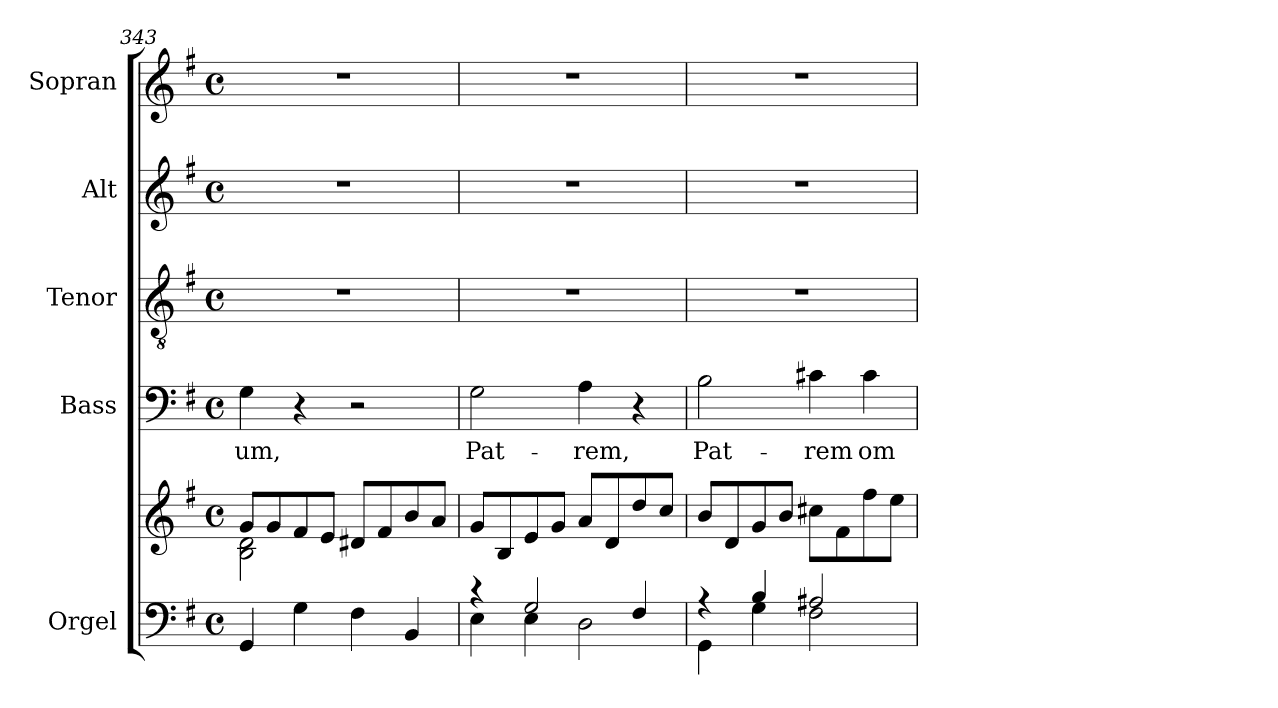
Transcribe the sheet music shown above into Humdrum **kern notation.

**kern	**kern	**kern	**text	**kern	**kern	**kern
*part5	*part5	*part4	*part4	*part3	*part2	*part1
*staff6	*staff5	*staff4	*staff4	*staff3	*staff2	*staff1
*I"Orgel	*	*I"Bass	*	*I"Tenor	*I"Alt	*I"Sopran
*I'Org.	*	*I'B	*	*I'T	*I'A	*I'S
*clefF4	*clefG2	*clefF4	*	*clefGv2	*clefG2	*clefG2
*k[f#]	*k[f#]	*k[f#]	*	*k[f#]	*k[f#]	*k[f#]
*G:	*G:	*G:	*	*G:	*G:	*G:
*M4/4	*M4/4	*M4/4	*	*M4/4	*M4/4	*M4/4
*met(c)	*met(c)	*met(c)	*	*met(c)	*met(c)	*met(c)
=343	=343	=343	=343	=343	=343	=343
*	*^	*	*	*	*	*
!	!	!	!	!LO:LY:b	!	!	!
4GG/	8g/L	2B\ 2d\	4G\	-um,	1r	1r	1r
.	8g/	.	.	.	.	.	.
4G\	8f#/	.	4r	.	.	.	.
.	8e/J	.	.	.	.	.	.
4F#\	8d#X/L	2ryy	2r	.	.	.	.
.	8f#/	.	.	.	.	.	.
4BB/	8b/	.	.	.	.	.	.
.	8a/J	.	.	.	.	.	.
*	*v	*v	*	*	*	*	*
=344	=344	=344	=344	=344	=344	=344
*^	*	*	*	*	*	*
!	!	!	!	!LO:LY:b	!	!	!
4rc	4E\	8g/L	2G\	Pat-	1r	1r	1r
.	.	8B/	.	.	.	.	.
2G/	4E\	8e/	.	.	.	.	.
.	.	8g/J	.	.	.	.	.
!	!	!	!	!LO:LY:b	!	!	!
.	2D\	8a/L	4A\	-rem,	.	.	.
.	.	8d/	.	.	.	.	.
4F#/	.	8dd/	4r	.	.	.	.
.	.	8cc/J	.	.	.	.	.
!!LO:LB:g=z
=345	=345	=345	=345	=345	=345	=345	=345
!	!	!	!	!LO:LY:b	!	!	!
4rG	4GG\	8b/L	2B\	Pat-	1r	1r	1r
.	.	8d/	.	.	.	.	.
4B/	4G\	8g/	.	.	.	.	.
.	.	8b/J	.	.	.	.	.
!	!	!	!	!LO:LY:b	!	!	!
2A#X/	2F#\	8cc#X\L	4c#X\	-rem	.	.	.
.	.	8f#\	.	.	.	.	.
!	!	!	!	!LO:LY:b	!	!	!
.	.	8ff#\	4c#\	om-	.	.	.
.	.	8ee\J	.	.	.	.	.
*v	*v	*	*	*	*	*	*
=	=	=	=	=	=	=
*-	*-	*-	*-	*-	*-	*-
